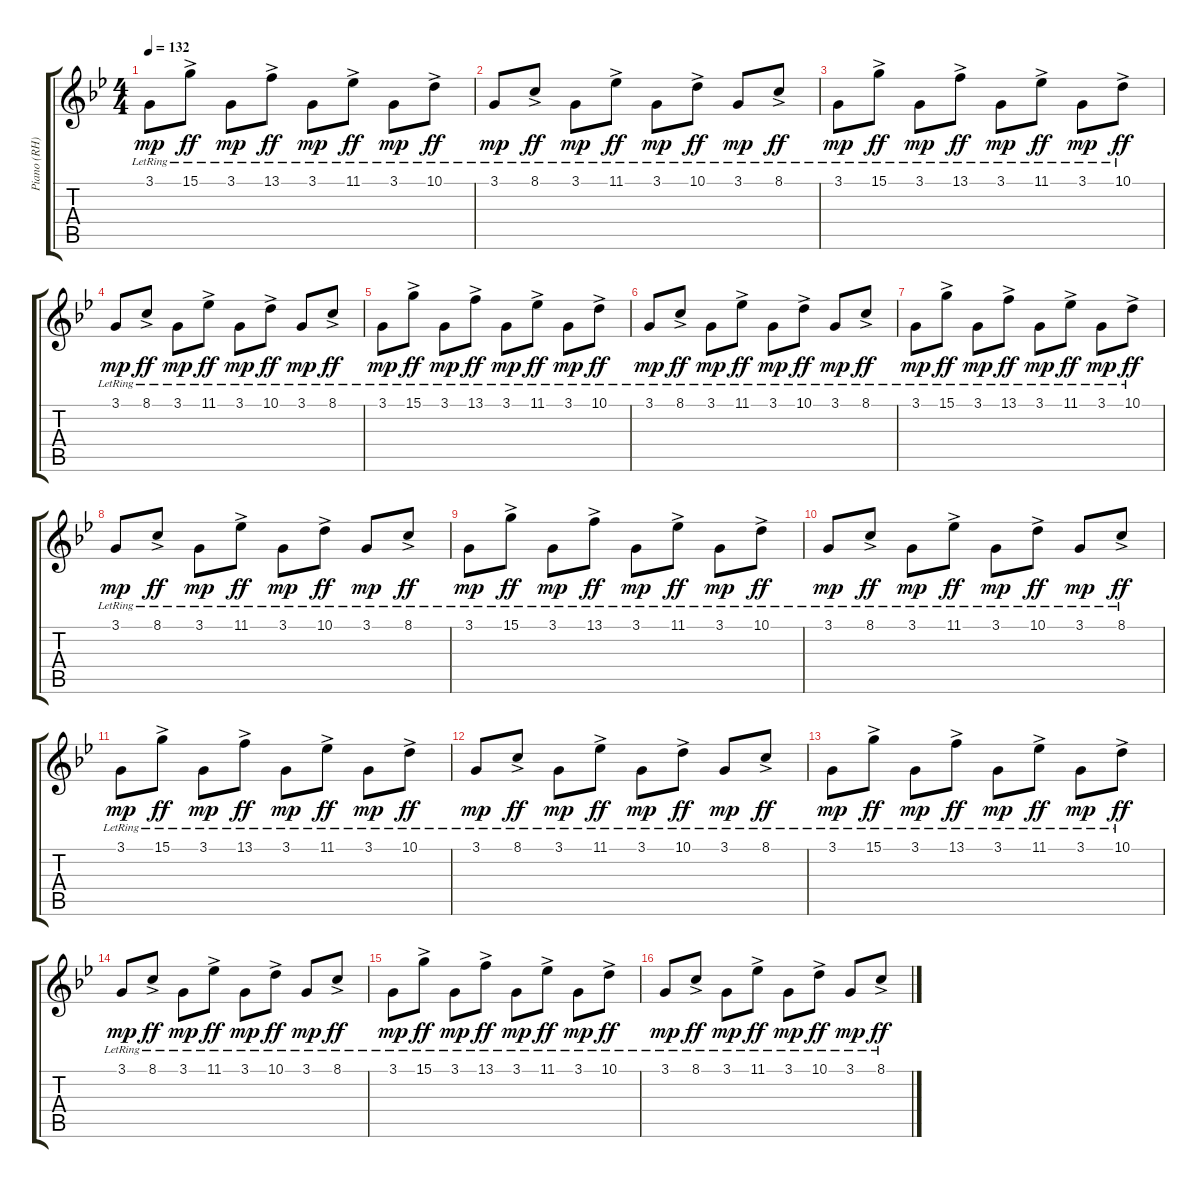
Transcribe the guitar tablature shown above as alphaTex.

\track ("Piano (RH)" "Piano (RH)") {instrument brightacousticpiano}
\staff {score tabs}
\tuning (E4 B3 G3 D3 A2 E2) {hide}
\ts (4 4)
\tempo 132
\clef g2
\ks bb
3.1{lr}.8{dy mp} 15.1{ac lr}.8{dy ff} 3.1{lr}.8{dy mp} 13.1{ac lr}.8{dy ff} 3.1{lr}.8{dy mp} 11.1{ac lr}.8{dy ff} 3.1{lr}.8{dy mp} 10.1{ac lr}.8{dy ff} |
3.1{lr}.8{dy mp} 8.1{ac lr}.8{dy ff} 3.1{lr}.8{dy mp} 11.1{ac lr}.8{dy ff} 3.1{lr}.8{dy mp} 10.1{ac lr}.8{dy ff} 3.1{lr}.8{dy mp} 8.1{ac lr}.8{dy ff} |
3.1{lr}.8{dy mp} 15.1{ac lr}.8{dy ff} 3.1{lr}.8{dy mp} 13.1{ac lr}.8{dy ff} 3.1{lr}.8{dy mp} 11.1{ac lr}.8{dy ff} 3.1{lr}.8{dy mp} 10.1{ac lr}.8{dy ff} |
3.1{lr}.8{dy mp} 8.1{ac lr}.8{dy ff} 3.1{lr}.8{dy mp} 11.1{ac lr}.8{dy ff} 3.1{lr}.8{dy mp} 10.1{ac lr}.8{dy ff} 3.1{lr}.8{dy mp} 8.1{ac lr}.8{dy ff} |
3.1{lr}.8{dy mp} 15.1{ac lr}.8{dy ff} 3.1{lr}.8{dy mp} 13.1{ac lr}.8{dy ff} 3.1{lr}.8{dy mp} 11.1{ac lr}.8{dy ff} 3.1{lr}.8{dy mp} 10.1{ac lr}.8{dy ff} |
3.1{lr}.8{dy mp} 8.1{ac lr}.8{dy ff} 3.1{lr}.8{dy mp} 11.1{ac lr}.8{dy ff} 3.1{lr}.8{dy mp} 10.1{ac lr}.8{dy ff} 3.1{lr}.8{dy mp} 8.1{ac lr}.8{dy ff} |
3.1{lr}.8{dy mp} 15.1{ac lr}.8{dy ff} 3.1{lr}.8{dy mp} 13.1{ac lr}.8{dy ff} 3.1{lr}.8{dy mp} 11.1{ac lr}.8{dy ff} 3.1{lr}.8{dy mp} 10.1{ac lr}.8{dy ff} |
3.1{lr}.8{dy mp} 8.1{ac lr}.8{dy ff} 3.1{lr}.8{dy mp} 11.1{ac lr}.8{dy ff} 3.1{lr}.8{dy mp} 10.1{ac lr}.8{dy ff} 3.1{lr}.8{dy mp} 8.1{ac lr}.8{dy ff} |
3.1{lr}.8{dy mp} 15.1{ac lr}.8{dy ff} 3.1{lr}.8{dy mp} 13.1{ac lr}.8{dy ff} 3.1{lr}.8{dy mp} 11.1{ac lr}.8{dy ff} 3.1{lr}.8{dy mp} 10.1{ac lr}.8{dy ff} |
3.1{lr}.8{dy mp} 8.1{ac lr}.8{dy ff} 3.1{lr}.8{dy mp} 11.1{ac lr}.8{dy ff} 3.1{lr}.8{dy mp} 10.1{ac lr}.8{dy ff} 3.1{lr}.8{dy mp} 8.1{ac lr}.8{dy ff} |
3.1{lr}.8{dy mp} 15.1{ac lr}.8{dy ff} 3.1{lr}.8{dy mp} 13.1{ac lr}.8{dy ff} 3.1{lr}.8{dy mp} 11.1{ac lr}.8{dy ff} 3.1{lr}.8{dy mp} 10.1{ac lr}.8{dy ff} |
3.1{lr}.8{dy mp} 8.1{ac lr}.8{dy ff} 3.1{lr}.8{dy mp} 11.1{ac lr}.8{dy ff} 3.1{lr}.8{dy mp} 10.1{ac lr}.8{dy ff} 3.1{lr}.8{dy mp} 8.1{ac lr}.8{dy ff} |
3.1{lr}.8{dy mp} 15.1{ac lr}.8{dy ff} 3.1{lr}.8{dy mp} 13.1{ac lr}.8{dy ff} 3.1{lr}.8{dy mp} 11.1{ac lr}.8{dy ff} 3.1{lr}.8{dy mp} 10.1{ac lr}.8{dy ff} |
3.1{lr}.8{dy mp} 8.1{ac lr}.8{dy ff} 3.1{lr}.8{dy mp} 11.1{ac lr}.8{dy ff} 3.1{lr}.8{dy mp} 10.1{ac lr}.8{dy ff} 3.1{lr}.8{dy mp} 8.1{ac lr}.8{dy ff} |
3.1{lr}.8{dy mp} 15.1{ac lr}.8{dy ff} 3.1{lr}.8{dy mp} 13.1{ac lr}.8{dy ff} 3.1{lr}.8{dy mp} 11.1{ac lr}.8{dy ff} 3.1{lr}.8{dy mp} 10.1{ac lr}.8{dy ff} |
3.1{lr}.8{dy mp} 8.1{ac lr}.8{dy ff} 3.1{lr}.8{dy mp} 11.1{ac lr}.8{dy ff} 3.1{lr}.8{dy mp} 10.1{ac lr}.8{dy ff} 3.1{lr}.8{dy mp} 8.1{ac lr}.8{dy ff}
